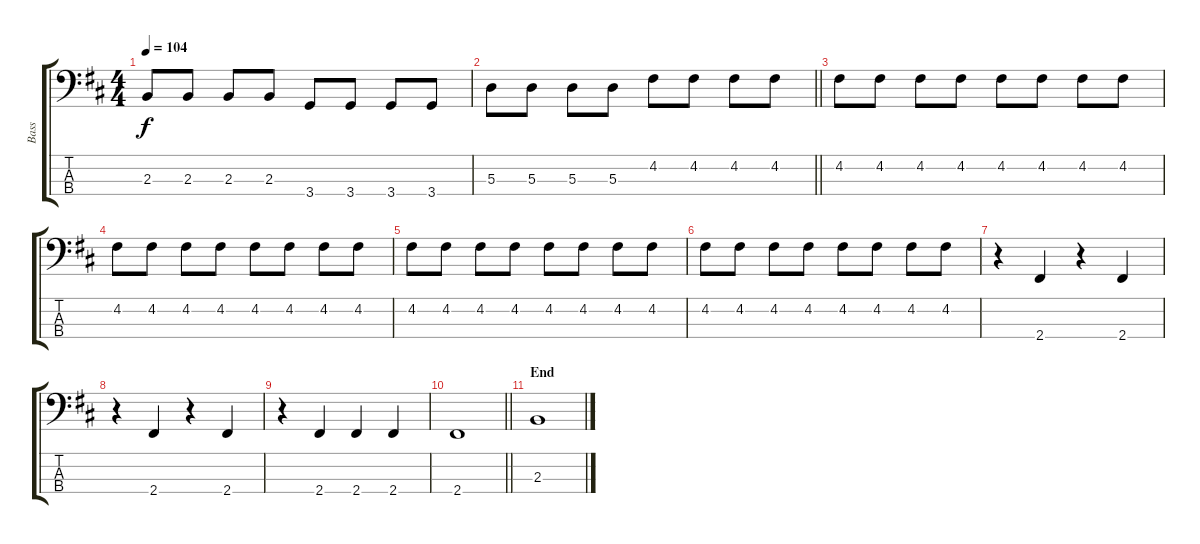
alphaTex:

\track ("Bass" "Bass") {instrument electricbassfinger}
\staff {score tabs}
\tuning (G2 D2 A1 E1) {hide}
\ts (4 4)
\tempo 104
\clef f4
\ks d
2.3.8{dy f} 2.3.8 2.3.8 2.3.8 3.4.8 3.4.8 3.4.8 3.4.8 |
\barLineRight lightlight
5.3.8 5.3.8 5.3.8 5.3.8 4.2.8 4.2.8 4.2.8 4.2.8 |
4.2.8 4.2.8 4.2.8 4.2.8 4.2.8 4.2.8 4.2.8 4.2.8 |
4.2.8 4.2.8 4.2.8 4.2.8 4.2.8 4.2.8 4.2.8 4.2.8 |
4.2.8 4.2.8 4.2.8 4.2.8 4.2.8 4.2.8 4.2.8 4.2.8 |
4.2.8 4.2.8 4.2.8 4.2.8 4.2.8 4.2.8 4.2.8 4.2.8 |
r.4 2.4.4 r.4 2.4.4 |
r.4 2.4.4 r.4 2.4.4 |
r.4 2.4.4 2.4.4 2.4.4 |
\barLineRight lightlight
2.4.1 |
\section ("" "End")
2.3.1
